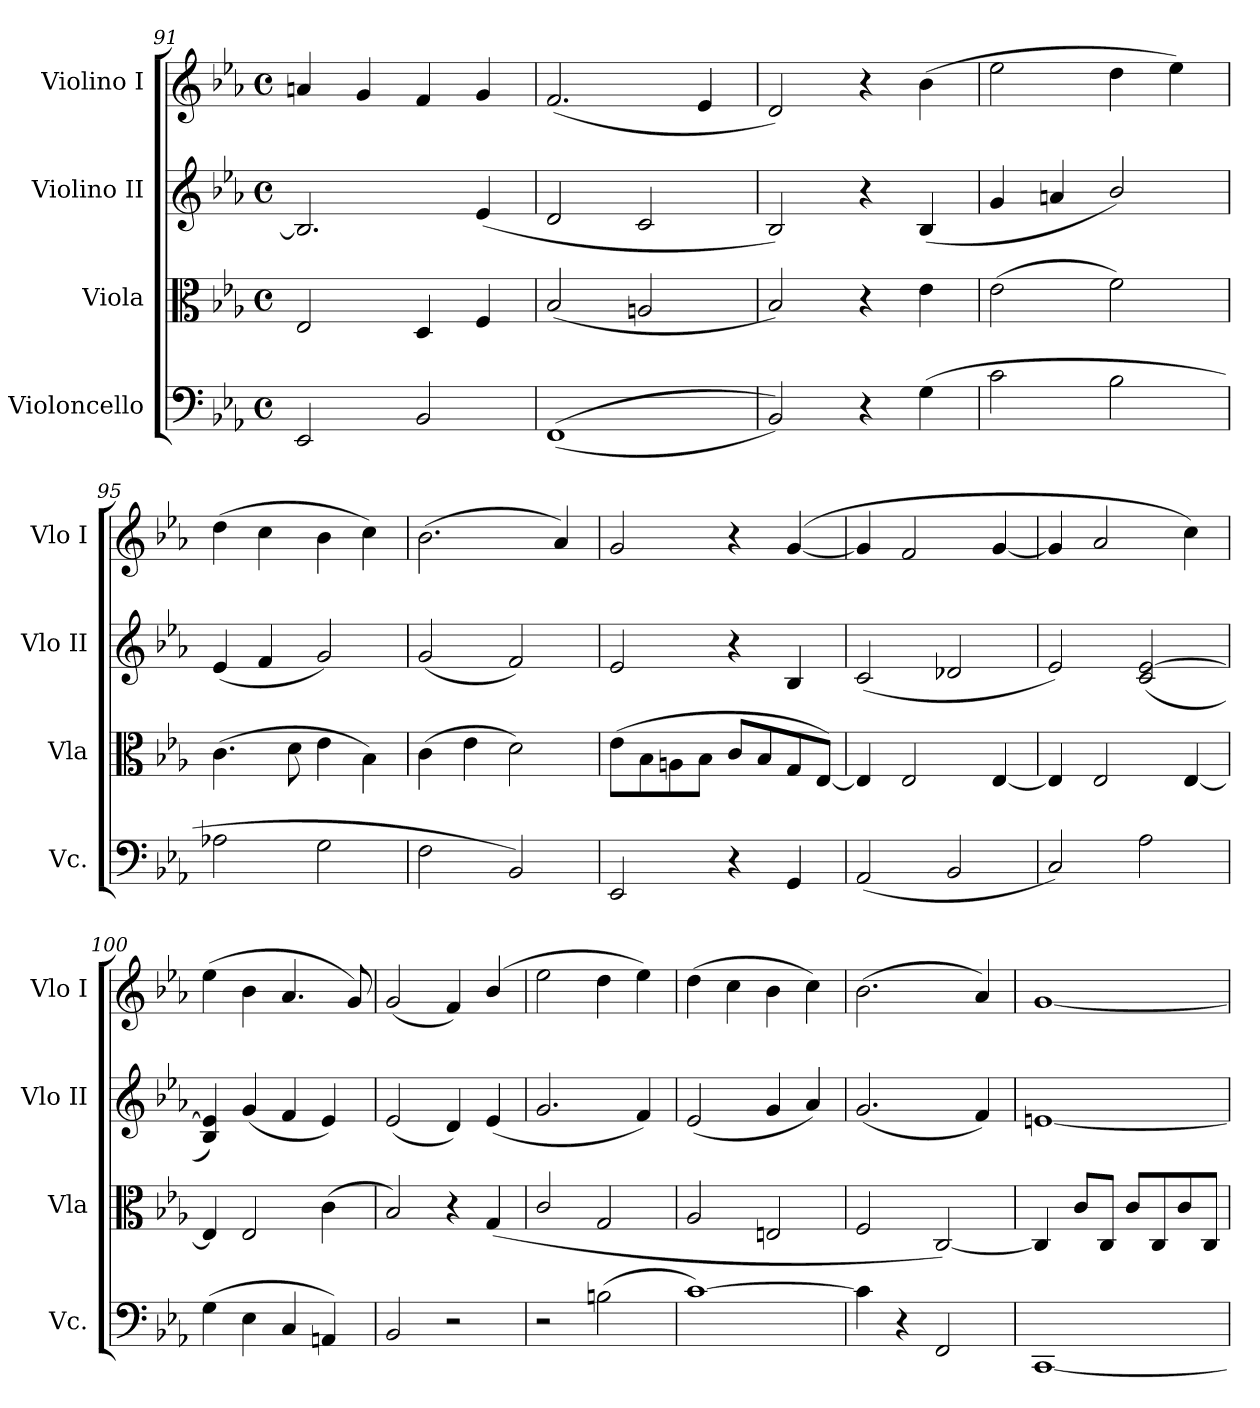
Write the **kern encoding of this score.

**kern	**kern	**kern	**kern
*part4	*part3	*part2	*part1
*staff4	*staff3	*staff2	*staff1
*I"Violoncello	*I"Viola	*I"Violino II	*I"Violino I
*I'Vc.	*I'Vla	*I'Vlo II	*I'Vlo I
!!LO:LB:g=z
*clefF4	*clefC3	*clefG2	*clefG2
*k[b-e-a-]	*k[b-e-a-]	*k[b-e-a-]	*k[b-e-a-]
*M4/4	*M4/4	*M4/4	*M4/4
*met(c)	*met(c)	*met(c)	*met(c)
=91	=91	=91	=91
2EE-/	2E-/	2.B-/]	4an/
.	.	.	4g/
2BB-/	4D/	.	4f/
.	4F/	(>4e-/	4g/
=92	=92	=92	=92
((1FF	(2B-/	2d/	(2.f/
.	2An/	2c/	.
.	.	.	4e-/
=93	=93	=93	=93
2BB-/))	2B-/)	2B-/)	2d/)
4r	4r	4r	4r
(>4G\	4e-\	(4B-/	(>4b-\
=94	=94	=94	=94
2c\	(>2e-\	4g/	2ee-\
.	.	4an/	.
2B-\	2f\)	2b-/)	4dd\
.	.	.	4ee-\)
=95	=95	=95	=95
2A-X\	(>4.c\	(4e-/	(>4dd\
.	.	4f/	4cc\
.	8d\	.	.
2G\	4e-\	2g/)	4b-\
.	4B-\)	.	4cc\)
=96	=96	=96	=96
2F\	(>4c\	(2g/	(>2.b-\
.	4e-\	.	.
2BB-/)	2d\)	2f/)	.
.	.	.	4a-/)
=97	=97	=97	=97
2EE-/	(>8e-\L	2e-/	2g/
.	8B-\	.	.
.	8An\	.	.
.	8B-\J	.	.
4r	8c/L	4r	4r
.	8B-/	.	.
4GG/	8G/	4B-/	(>[4g/
.	[8E-/J)	.	.
=98	=98	=98	=98
(2AA-/	4E-/]	(2c/	4g/]
.	2E-/	.	2f/
2BB-/	.	2d-X/	.
.	[4E-/	.	[4g/
=99	=99	=99	=99
2C/)	4E-/]	2e-/)	4g/]
.	2E-/	.	2a-/
2A-\	.	(>2c/ [2e-/	.
.	[4E-/	.	4cc\)
=100	=100	=100	=100
(>4G\	4E-/]	4B-/ 4e-/])	(>4ee-\
4E-\	2E-/	(4g/	4b-\
4C/	.	4f/	4.a-/
4AAn/)	(>4c\	4e-/)	.
.	.	.	8g/)
=101	=101	=101	=101
2BB-/	2B-/)	(2e-/	(2g/
2r	4r	4d/)	4f/)
.	(>4G/	(4e-/	(4b-/
=102	=102	=102	=102
2r	2c/	2.g/	2ee-\
(>2Bn\	2G/	.	4dd\
.	.	4f/)	4ee-\)
!!LO:LB:g=z
=103	=103	=103	=103
[1c)	2A-/	(2e-/	(>4dd\
.	.	.	4cc\
.	2En/	4g/	4b-\
.	.	4a-/)	4cc\)
=104	=104	=104	=104
4c\]	2F/	(2.g/	(>2.b-\
4r	.	.	.
2FF/	[2C/)	.	.
.	.	4f/)	4a-/)
=105	=105	=105	=105
[1CC	4C/]	[1en	[1g
.	8c/L	.	.
.	8C/J	.	.
.	8c/L	.	.
.	8C/	.	.
.	8c/	.	.
.	8C/J	.	.
=	=	=	=
*-	*-	*-	*-
